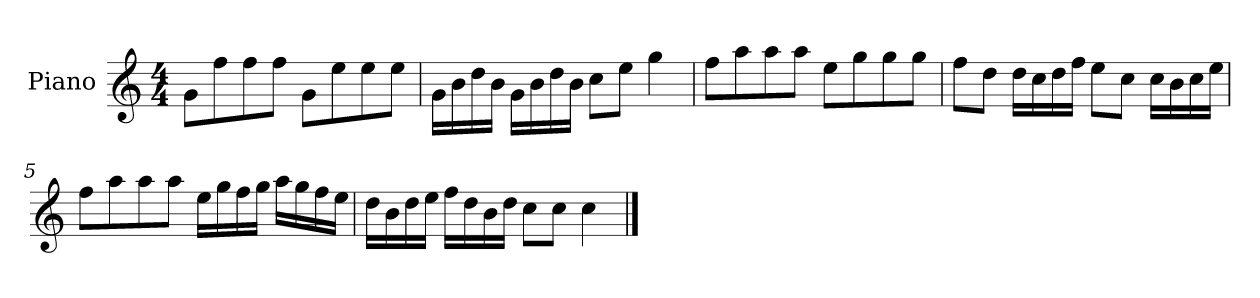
**kern
*part1
*staff1
*I"Piano
*I'P-no
*clefG2
*k[]
*M4/4
*MM90
=1
8g\L
8ff\
8ff\
8ff\J
8g\L
8ee\
8ee\
8ee\J
=2
16g\LL
16b\
16dd\
16b\JJ
16g\LL
16b\
16dd\
16b\JJ
8cc\L
8ee\J
4gg\
=3
8ff\L
8aa\
8aa\
8aa\J
8ee\L
8gg\
8gg\
8gg\J
=4
8ff\L
8dd\J
16dd\LL
16cc\
16dd\
16ff\JJ
8ee\L
8cc\J
16cc\LL
16b\
16cc\
16ee\JJ
!!LO:LB:g=z
=5
8ff\L
8aa\
8aa\
8aa\J
16ee\LL
16gg\
16ff\
16gg\JJ
16aa\LL
16gg\
16ff\
16ee\JJ
=6
16dd\LL
16b\
16dd\
16ee\JJ
16ff\LL
16dd\
16b\
16dd\JJ
8cc\L
8cc\J
4cc\
==
*-
